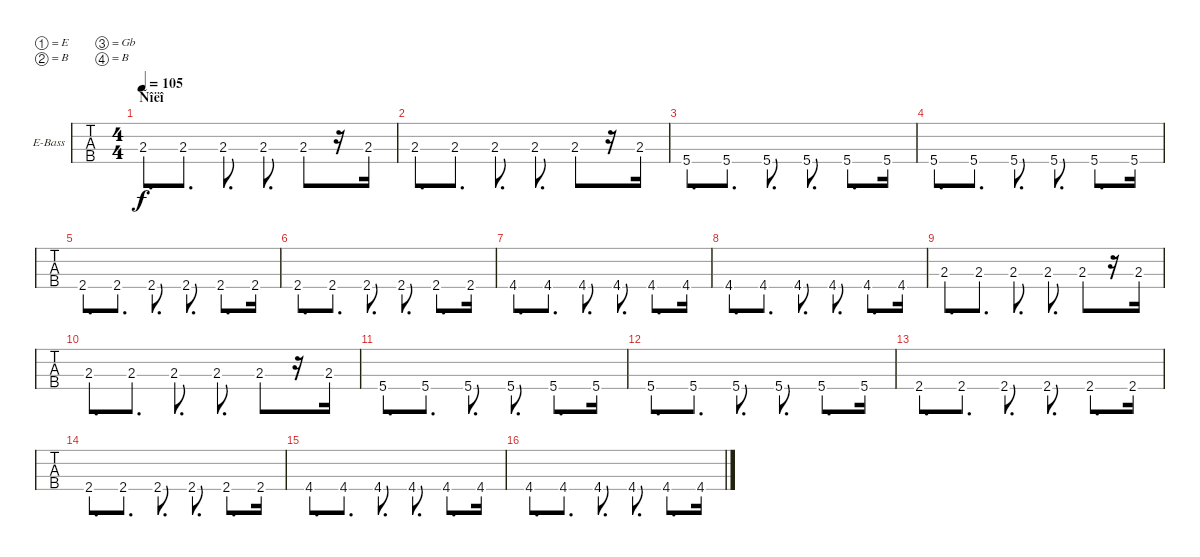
\bracketExtendMode groupsimilarinstruments
\firstSystemTrackNameOrientation horizontal
\otherSystemsTrackNameOrientation horizontal
\track ("E-Bass" "E-Bass") {solo instrument electricbasspick}
\staff {tabs}
\tuning (E2 B1 Gb1 B0)
\ts (4 4)
\section ("" "Ñîëî")
\tempo 105
\clef f4
\ks c
2.3.8{d dy f} 2.3.8{d} 2.3.8{d} 2.3.8{d} 2.3.8 r.16 2.3.16 |
2.3.8{d} 2.3.8{d} 2.3.8{d} 2.3.8{d} 2.3.8 r.16 2.3.16 |
5.4.8{d} 5.4.8{d} 5.4.8{d} 5.4.8{d} 5.4.8{d} 5.4.16 |
5.4.8{d} 5.4.8{d} 5.4.8{d} 5.4.8{d} 5.4.8{d} 5.4.16 |
2.4.8{d} 2.4.8{d} 2.4.8{d} 2.4.8{d} 2.4.8{d} 2.4.16 |
2.4.8{d} 2.4.8{d} 2.4.8{d} 2.4.8{d} 2.4.8{d} 2.4.16 |
4.4.8{d} 4.4.8{d} 4.4.8{d} 4.4.8{d} 4.4.8{d} 4.4.16 |
4.4.8{d} 4.4.8{d} 4.4.8{d} 4.4.8{d} 4.4.8{d} 4.4.16 |
2.3.8{d} 2.3.8{d} 2.3.8{d} 2.3.8{d} 2.3.8 r.16 2.3.16 |
2.3.8{d} 2.3.8{d} 2.3.8{d} 2.3.8{d} 2.3.8 r.16 2.3.16 |
5.4.8{d} 5.4.8{d} 5.4.8{d} 5.4.8{d} 5.4.8{d} 5.4.16 |
5.4.8{d} 5.4.8{d} 5.4.8{d} 5.4.8{d} 5.4.8{d} 5.4.16 |
2.4.8{d} 2.4.8{d} 2.4.8{d} 2.4.8{d} 2.4.8{d} 2.4.16 |
2.4.8{d} 2.4.8{d} 2.4.8{d} 2.4.8{d} 2.4.8{d} 2.4.16 |
4.4.8{d} 4.4.8{d} 4.4.8{d} 4.4.8{d} 4.4.8{d} 4.4.16 |
4.4.8{d} 4.4.8{d} 4.4.8{d} 4.4.8{d} 4.4.8{d} 4.4.16
